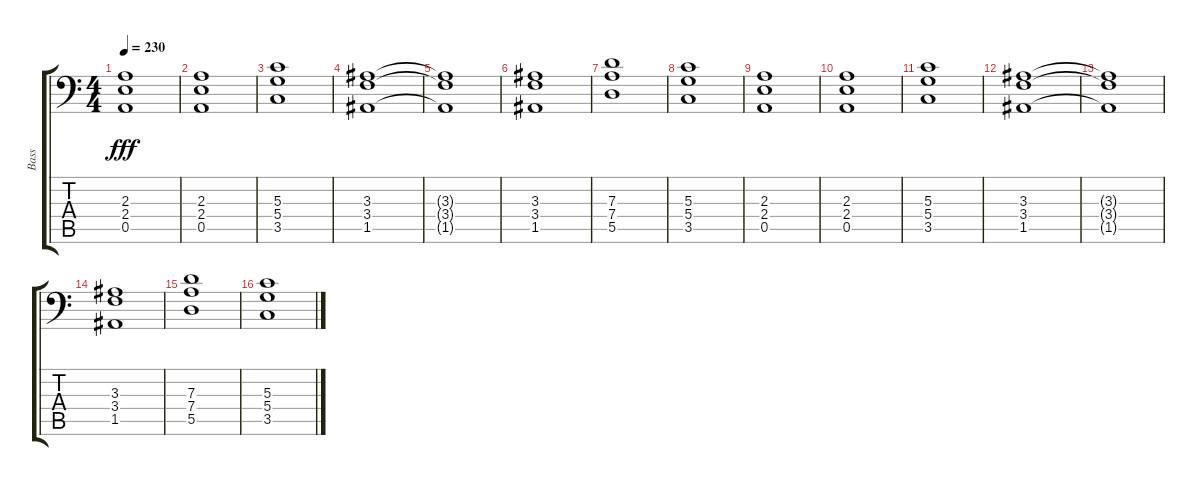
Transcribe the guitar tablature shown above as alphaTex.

\track ("Bass" "Bass") {instrument electricbassfinger}
\staff {score tabs}
\tuning (E3 B2 G2 D2 A1 E1) {hide}
\ts (4 4)
\tempo 230
\clef f4
\ks c
(2.3 2.4 0.5).1{dy fff} |
(2.3 2.4 0.5).1 |
(5.3 5.4 3.5).1 |
(3.3 3.4 1.5).1 |
(3.3{t} 3.4{t} 1.5{t}).1 |
(3.3 3.4 1.5).1 |
(7.3 7.4 5.5).1 |
(5.3 5.4 3.5).1 |
(2.3 2.4 0.5).1 |
(2.3 2.4 0.5).1 |
(5.3 5.4 3.5).1 |
(3.3 3.4 1.5).1 |
(3.3{t} 3.4{t} 1.5{t}).1 |
(3.3 3.4 1.5).1 |
(7.3 7.4 5.5).1 |
(5.3 5.4 3.5).1
